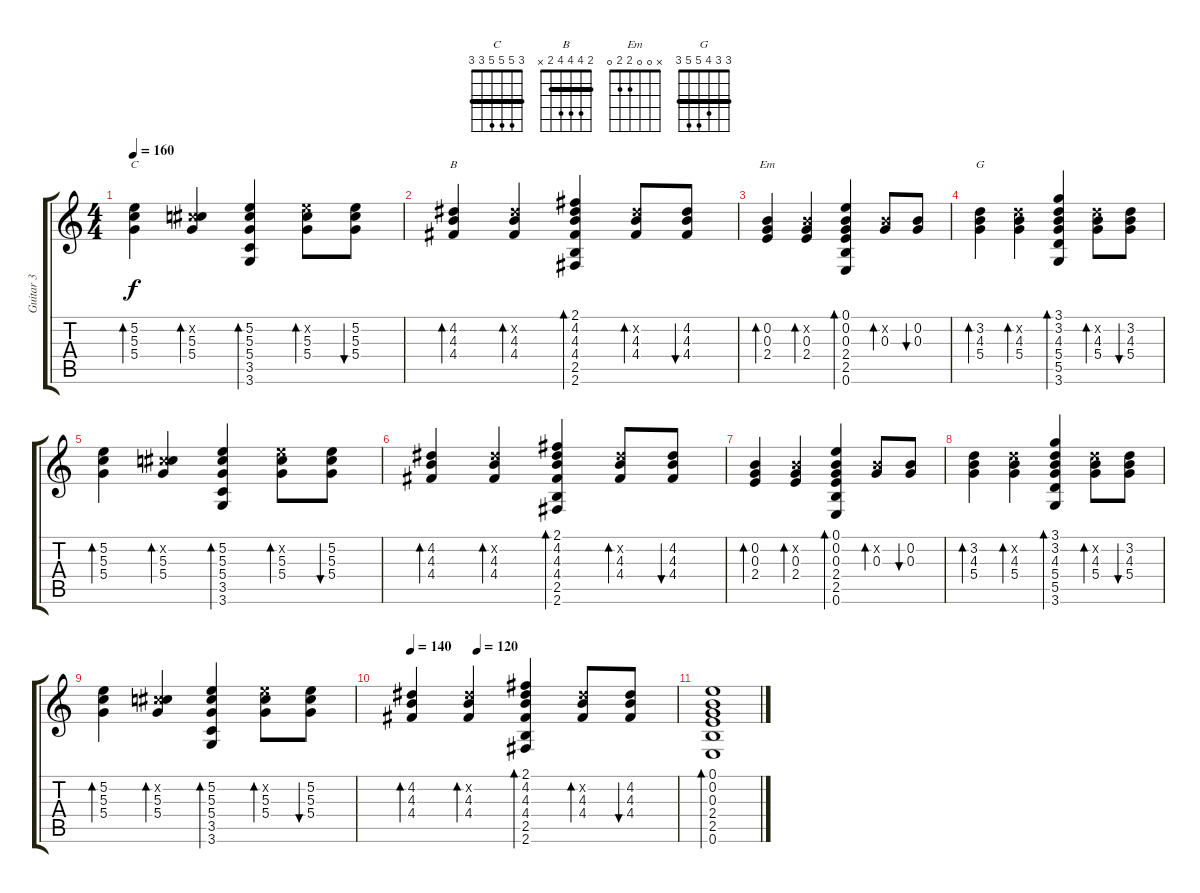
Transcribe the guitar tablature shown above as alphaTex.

\track ("Guitar 3" "Guitar 3") {instrument acousticguitarsteel}
\staff {score tabs}
\tuning (E4 B3 G3 D3 A2 E2) {hide}
\chord ("C" 3 5 5 5 3 3) {barre 3}
\chord ("B" 2 4 4 4 2 x) {barre 2}
\chord ("Em" x 0 0 2 2 0)
\chord ("G" 3 3 4 5 5 3) {barre 3}
\ts (4 4)
\tempo 160
\clef g2
\ks c
(5.2 5.3 5.4).4{bd 30 ch "C" dy f} (2.2{x} 5.3 5.4).4{bd 30} (5.2 5.3 5.4 3.5 3.6).4{bd 30} (5.2{x} 5.3 5.4).8{bd 30} (5.2 5.3 5.4).8{bu 30} |
(4.2 4.3 4.4).4{bd 30 ch "B"} (4.2{x} 4.3 4.4).4{bd 30} (2.1 4.2 4.3 4.4 2.5 2.6).4{bd 30} (4.2{x} 4.3 4.4).8{bd 30} (4.2 4.3 4.4).8{bu 30} |
(0.2 0.3 2.4).4{bd 30 ch "Em"} (0.2{x} 0.3 2.4).4{bd 30} (0.1 0.2 0.3 2.4 2.5 0.6).4{bd 30} (0.2{x} 0.3).8{bd 30} (0.2 0.3).8{bu 30} |
(3.2 4.3 5.4).4{bd 30 ch "G"} (3.2{x} 4.3 5.4).4{bd 30} (3.1 3.2 4.3 5.4 5.5 3.6).4{bd 30} (3.2{x} 4.3 5.4).8{bd 30} (3.2 4.3 5.4).8{bu 30} |
(5.2 5.3 5.4).4{bd 30} (2.2{x} 5.3 5.4).4{bd 30} (5.2 5.3 5.4 3.5 3.6).4{bd 30} (5.2{x} 5.3 5.4).8{bd 30} (5.2 5.3 5.4).8{bu 30} |
(4.2 4.3 4.4).4{bd 30} (4.2{x} 4.3 4.4).4{bd 30} (2.1 4.2 4.3 4.4 2.5 2.6).4{bd 30} (4.2{x} 4.3 4.4).8{bd 30} (4.2 4.3 4.4).8{bu 30} |
(0.2 0.3 2.4).4{bd 30} (0.2{x} 0.3 2.4).4{bd 30} (0.1 0.2 0.3 2.4 2.5 0.6).4{bd 30} (0.2{x} 0.3).8{bd 30} (0.2 0.3).8{bu 30} |
(3.2 4.3 5.4).4{bd 30} (3.2{x} 4.3 5.4).4{bd 30} (3.1 3.2 4.3 5.4 5.5 3.6).4{bd 30} (3.2{x} 4.3 5.4).8{bd 30} (3.2 4.3 5.4).8{bu 30} |
(5.2 5.3 5.4).4{bd 30} (2.2{x} 5.3 5.4).4{bd 30} (5.2 5.3 5.4 3.5 3.6).4{bd 30} (5.2{x} 5.3 5.4).8{bd 30} (5.2 5.3 5.4).8{bu 30} |
\tempo 140
\tempo (120 0.25)
(4.2 4.3 4.4).4{bd 30} (4.2{x} 4.3 4.4).4{bd 30} (2.1 4.2 4.3 4.4 2.5 2.6).4{bd 30} (4.2{x} 4.3 4.4).8{bd 30} (4.2 4.3 4.4).8{bu 30} |
(0.1 0.2 0.3 2.4 2.5 0.6).1{bd 120}
